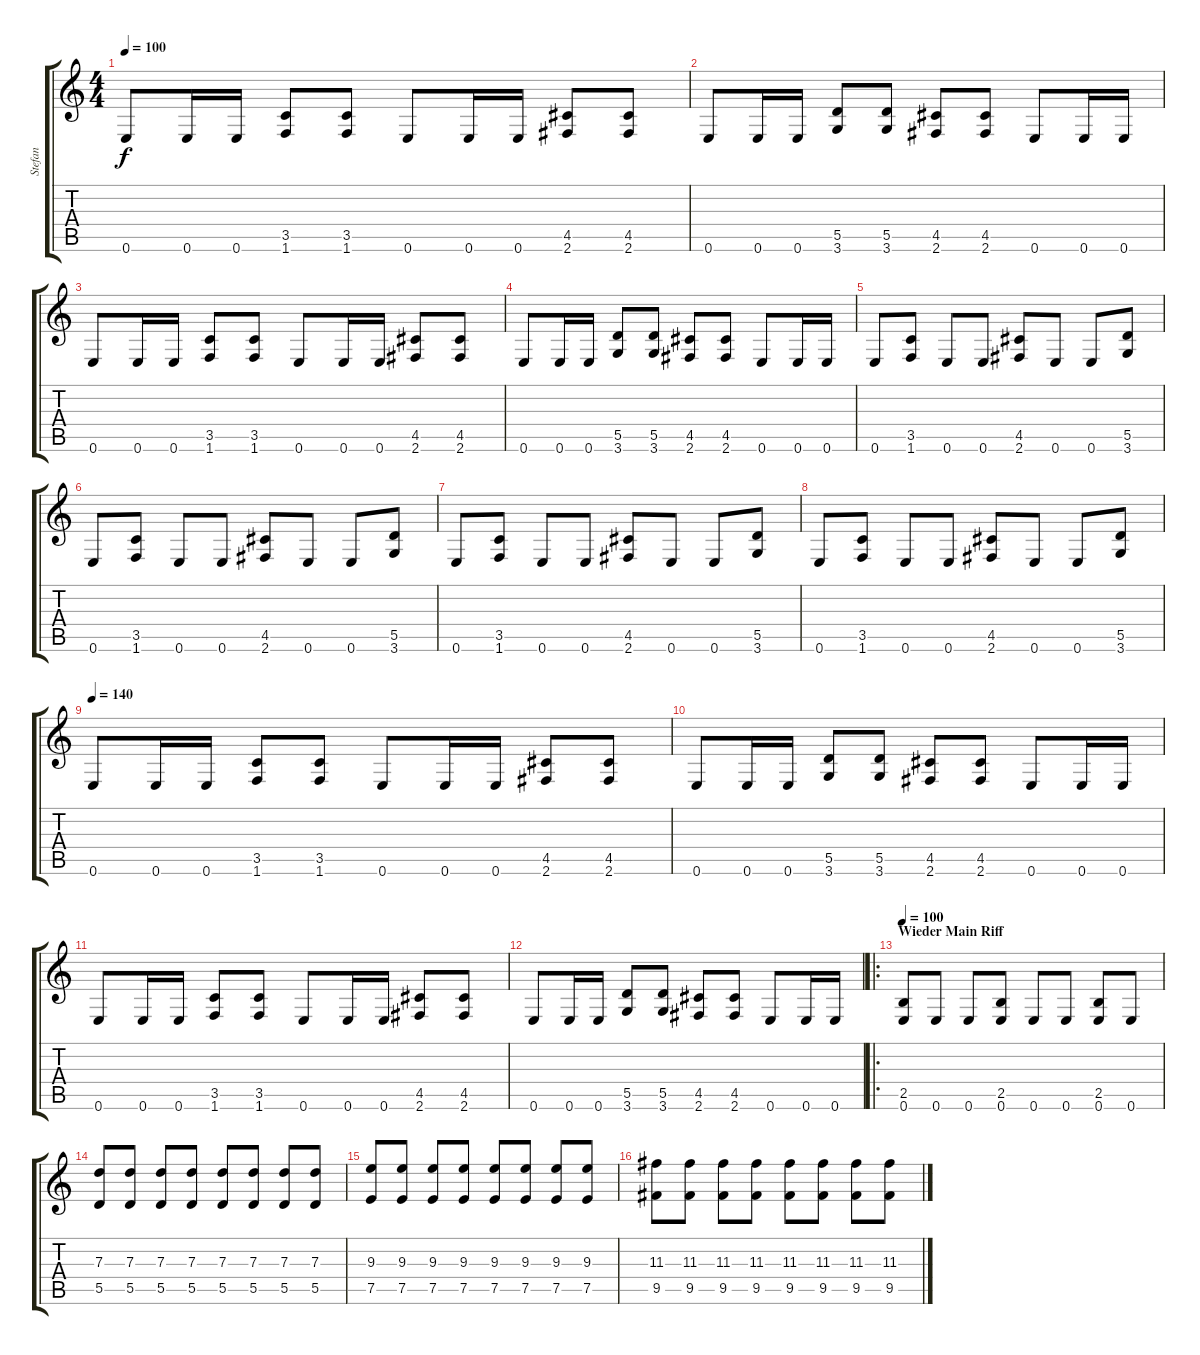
\track ("Stefan" "Stefan") {instrument distortionguitar}
\staff {score tabs}
\tuning (E4 B3 G3 D3 A2 E2) {hide}
\ts (4 4)
\tempo 100
\clef g2
\ks c
0.6.8{dy f} 0.6.16 0.6.16 (3.5 1.6).8 (3.5 1.6).8 0.6.8 0.6.16 0.6.16 (4.5 2.6).8 (4.5 2.6).8 |
0.6.8 0.6.16 0.6.16 (5.5 3.6).8 (5.5 3.6).8 (4.5 2.6).8 (4.5 2.6).8 0.6.8 0.6.16 0.6.16 |
0.6.8 0.6.16 0.6.16 (3.5 1.6).8 (3.5 1.6).8 0.6.8 0.6.16 0.6.16 (4.5 2.6).8 (4.5 2.6).8 |
0.6.8 0.6.16 0.6.16 (5.5 3.6).8 (5.5 3.6).8 (4.5 2.6).8 (4.5 2.6).8 0.6.8 0.6.16 0.6.16 |
0.6.8 (3.5 1.6).8 0.6.8 0.6.8 (4.5 2.6).8 0.6.8 0.6.8 (5.5 3.6).8 |
0.6.8 (3.5 1.6).8 0.6.8 0.6.8 (4.5 2.6).8 0.6.8 0.6.8 (5.5 3.6).8 |
0.6.8 (3.5 1.6).8 0.6.8 0.6.8 (4.5 2.6).8 0.6.8 0.6.8 (5.5 3.6).8 |
0.6.8 (3.5 1.6).8 0.6.8 0.6.8 (4.5 2.6).8 0.6.8 0.6.8 (5.5 3.6).8 |
\tempo 140
0.6.8 0.6.16 0.6.16 (3.5 1.6).8 (3.5 1.6).8 0.6.8 0.6.16 0.6.16 (4.5 2.6).8 (4.5 2.6).8 |
0.6.8 0.6.16 0.6.16 (5.5 3.6).8 (5.5 3.6).8 (4.5 2.6).8 (4.5 2.6).8 0.6.8 0.6.16 0.6.16 |
0.6.8 0.6.16 0.6.16 (3.5 1.6).8 (3.5 1.6).8 0.6.8 0.6.16 0.6.16 (4.5 2.6).8 (4.5 2.6).8 |
0.6.8 0.6.16 0.6.16 (5.5 3.6).8 (5.5 3.6).8 (4.5 2.6).8 (4.5 2.6).8 0.6.8 0.6.16 0.6.16 |
\ro
\section ("" "Wieder Main Riff")
\tempo 100
(2.5 0.6).8{volume 13} 0.6.8 0.6.8 (2.5 0.6).8 0.6.8 0.6.8 (2.5 0.6).8 0.6.8 |
(7.3 5.5).8 (7.3 5.5).8 (7.3 5.5).8 (7.3 5.5).8 (7.3 5.5).8 (7.3 5.5).8 (7.3 5.5).8 (7.3 5.5).8 |
(9.3 7.5).8 (9.3 7.5).8 (9.3 7.5).8 (9.3 7.5).8 (9.3 7.5).8 (9.3 7.5).8 (9.3 7.5).8 (9.3 7.5).8 |
(11.3 9.5).8 (11.3 9.5).8 (11.3 9.5).8 (11.3 9.5).8 (11.3 9.5).8 (11.3 9.5).8 (11.3 9.5).8 (11.3 9.5).8
